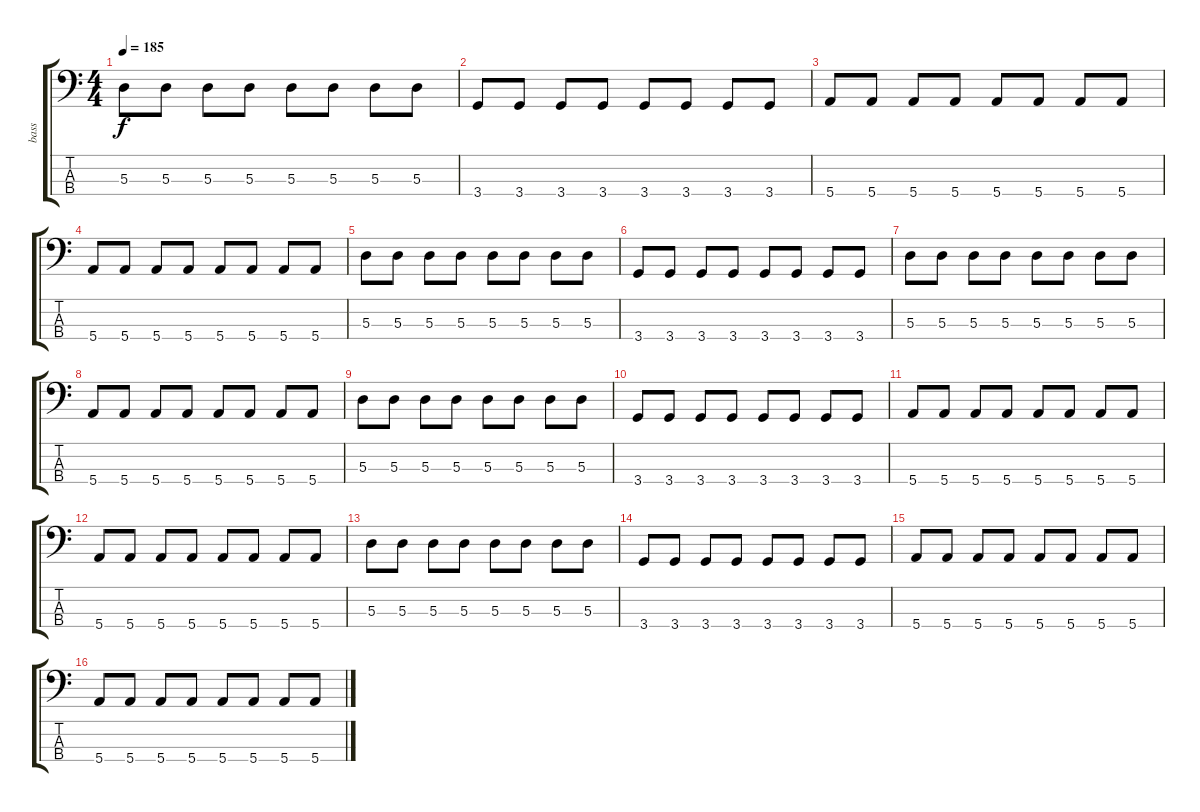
\track ("bass" "bass") {instrument electricbasspick}
\staff {score tabs}
\tuning (G2 D2 A1 E1) {hide}
\ts (4 4)
\tempo 185
\clef f4
\ks c
5.3.8{dy f} 5.3.8 5.3.8 5.3.8 5.3.8 5.3.8 5.3.8 5.3.8 |
3.4.8 3.4.8 3.4.8 3.4.8 3.4.8 3.4.8 3.4.8 3.4.8 |
5.4.8 5.4.8 5.4.8 5.4.8 5.4.8 5.4.8 5.4.8 5.4.8 |
5.4.8 5.4.8 5.4.8 5.4.8 5.4.8 5.4.8 5.4.8 5.4.8 |
5.3.8 5.3.8 5.3.8 5.3.8 5.3.8 5.3.8 5.3.8 5.3.8 |
3.4.8 3.4.8 3.4.8 3.4.8 3.4.8 3.4.8 3.4.8 3.4.8 |
5.3.8 5.3.8 5.3.8 5.3.8 5.3.8 5.3.8 5.3.8 5.3.8 |
5.4.8 5.4.8 5.4.8 5.4.8 5.4.8 5.4.8 5.4.8 5.4.8 |
5.3.8 5.3.8 5.3.8 5.3.8 5.3.8 5.3.8 5.3.8 5.3.8 |
3.4.8 3.4.8 3.4.8 3.4.8 3.4.8 3.4.8 3.4.8 3.4.8 |
5.4.8 5.4.8 5.4.8 5.4.8 5.4.8 5.4.8 5.4.8 5.4.8 |
5.4.8 5.4.8 5.4.8 5.4.8 5.4.8 5.4.8 5.4.8 5.4.8 |
5.3.8 5.3.8 5.3.8 5.3.8 5.3.8 5.3.8 5.3.8 5.3.8 |
3.4.8 3.4.8 3.4.8 3.4.8 3.4.8 3.4.8 3.4.8 3.4.8 |
5.4.8 5.4.8 5.4.8 5.4.8 5.4.8 5.4.8 5.4.8 5.4.8 |
5.4.8 5.4.8 5.4.8 5.4.8 5.4.8 5.4.8 5.4.8 5.4.8
